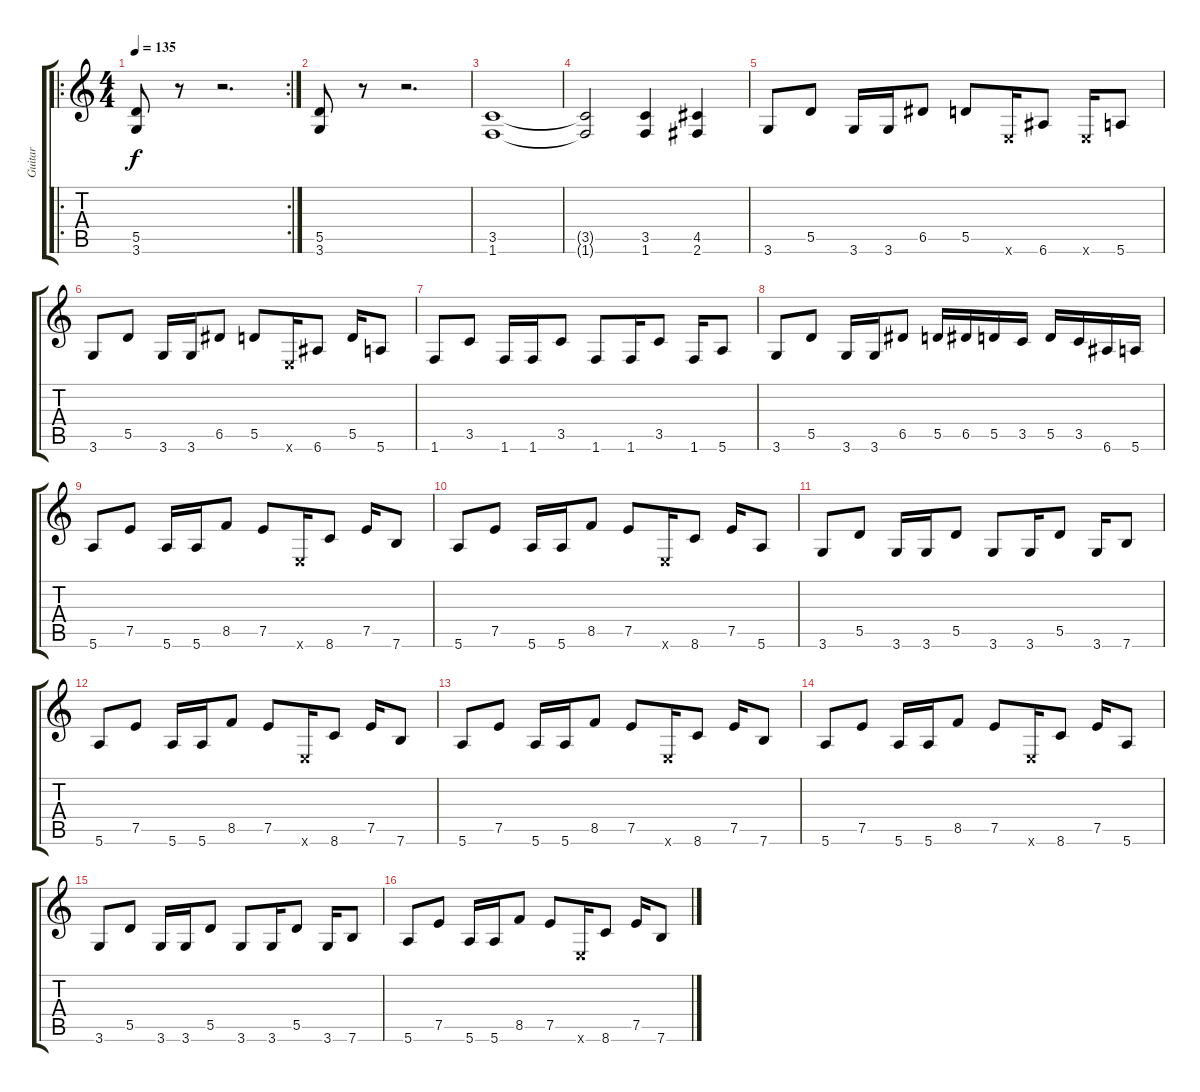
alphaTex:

\track ("Guitar " "Guitar ") {instrument overdrivenguitar}
\staff {score tabs}
\tuning (E4 B3 G3 D3 A2 E2) {hide}
\ro
\rc 2
\ts (4 4)
\tempo 135
\clef g2
\ks c
(5.5 3.6).8{dy f instrument overdrivenguitar} r.8 r.2{d} |
(5.5 3.6).8 r.8 r.2{d} |
(3.5 1.6).1 |
(3.5{t} 1.6{t}).2 (3.5 1.6).4 (4.5 2.6).4 |
3.6.8 5.5.8 3.6.16 3.6.16 6.5.8 5.5.8 0.6{x}.16 6.6.8 0.6{x}.16 5.6.8 |
3.6.8 5.5.8 3.6.16 3.6.16 6.5.8 5.5.8 0.6{x}.16 6.6.8 5.5.16 5.6.8 |
1.6.8 3.5.8 1.6.16 1.6.16 3.5.8 1.6.8 1.6.16 3.5.8 1.6.16 5.6.8 |
3.6.8 5.5.8 3.6.16 3.6.16 6.5.8 5.5.16 6.5.16 5.5.16 3.5.16 5.5.16 3.5.16 6.6.16 5.6.16 |
5.6.8 7.5.8 5.6.16 5.6.16 8.5.8 7.5.8 0.6{x}.16 8.6.8 7.5.16 7.6.8 |
5.6.8 7.5.8 5.6.16 5.6.16 8.5.8 7.5.8 0.6{x}.16 8.6.8 7.5.16 5.6.8 |
3.6.8 5.5.8 3.6.16 3.6.16 5.5.8 3.6.8 3.6.16 5.5.8 3.6.16 7.6.8 |
5.6.8 7.5.8 5.6.16 5.6.16 8.5.8 7.5.8 0.6{x}.16 8.6.8 7.5.16 7.6.8 |
5.6.8 7.5.8 5.6.16 5.6.16 8.5.8 7.5.8 0.6{x}.16 8.6.8 7.5.16 7.6.8 |
5.6.8 7.5.8 5.6.16 5.6.16 8.5.8 7.5.8 0.6{x}.16 8.6.8 7.5.16 5.6.8 |
3.6.8 5.5.8 3.6.16 3.6.16 5.5.8 3.6.8 3.6.16 5.5.8 3.6.16 7.6.8 |
5.6.8 7.5.8 5.6.16 5.6.16 8.5.8 7.5.8 0.6{x}.16 8.6.8 7.5.16 7.6.8
